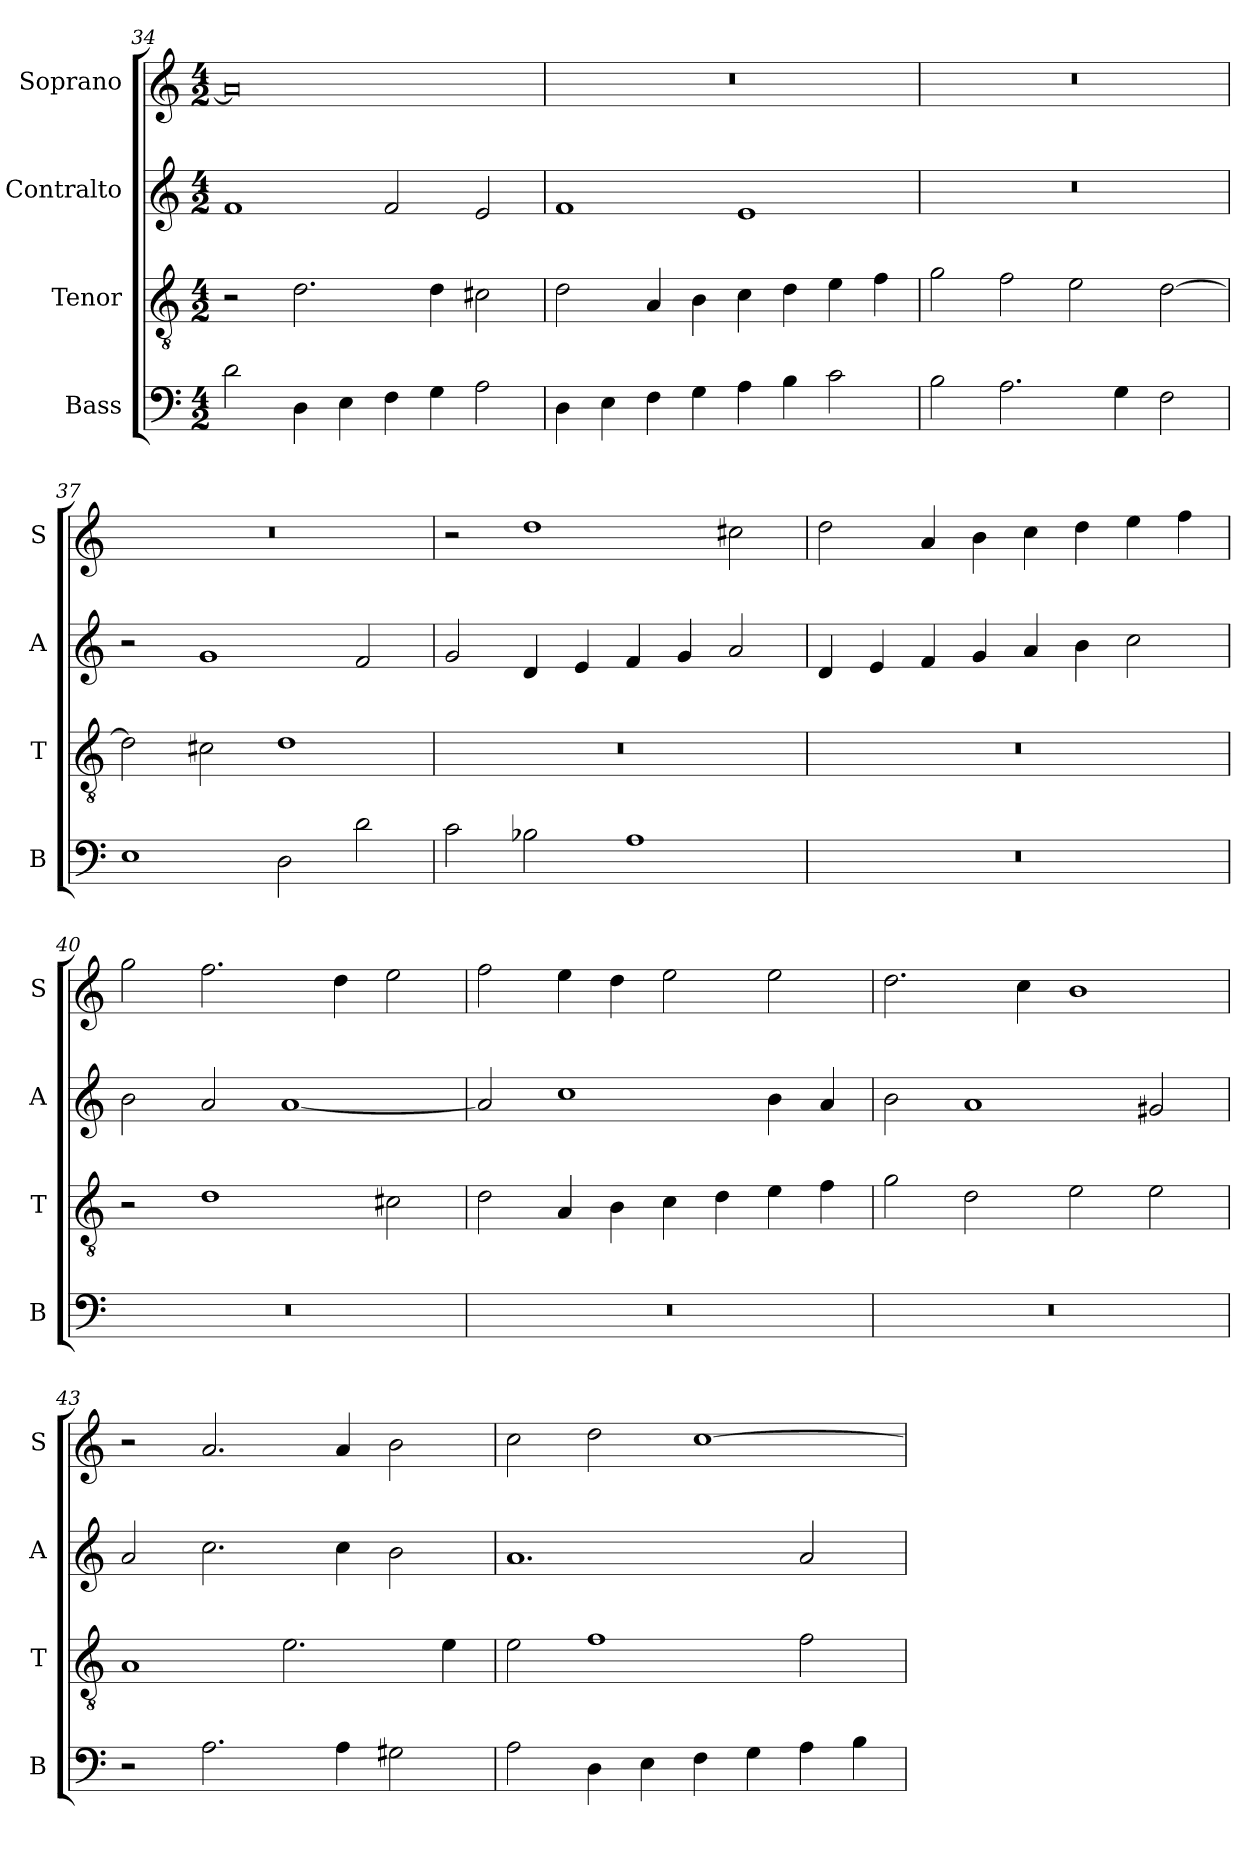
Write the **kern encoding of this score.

**kern	**kern	**kern	**kern
*part4	*part3	*part2	*part1
*staff4	*staff3	*staff2	*staff1
*I"Bass	*I"Tenor	*I"Contralto	*I"Soprano
*I'B	*I'T	*I'A	*I'S
*clefF4	*clefGv2	*clefG2	*clefG2
*k[]	*k[]	*k[]	*k[]
*A:aeo	*A:aeo	*A:aeo	*A:aeo
*M4/2	*M4/2	*M4/2	*M4/2
=34	=34	=34	=34
2d	2r	1f	0a]
4D	2.d	.	.
4E	.	.	.
4F	.	2f	.
4G	4d	.	.
2A	2c#X	2e	.
=35	=35	=35	=35
4D	2d	1f	0r
4E	.	.	.
4F	4A	.	.
4G	4B	.	.
4A	4c	1e	.
4B	4d	.	.
2c	4e	.	.
.	4f	.	.
=36	=36	=36	=36
2B	2g	0r	0r
2.A	2f	.	.
.	2e	.	.
4G	.	.	.
2F	[2d	.	.
=37	=37	=37	=37
1E	2d]	2r	0r
.	2c#X	1g	.
2D	1d	.	.
2d	.	2f	.
=38	=38	=38	=38
2c	0r	2g	2r
2B-X	.	4d	1dd
.	.	4e	.
1A	.	4f	.
.	.	4g	.
.	.	2a	2cc#X
=39	=39	=39	=39
0r	0r	4d	2dd
.	.	4e	.
.	.	4f	4a
.	.	4g	4b
.	.	4a	4cc
.	.	4b	4dd
.	.	2cc	4ee
.	.	.	4ff
=40	=40	=40	=40
0r	2r	2b	2gg
.	1d	2a	2.ff
.	.	[1a	.
.	.	.	4dd
.	2c#X	.	2ee
=41	=41	=41	=41
0r	2d	2a]	2ff
.	4A	1cc	4ee
.	4B	.	4dd
.	4c	.	2ee
.	4d	.	.
.	4e	4b	2ee
.	4f	4a	.
=42	=42	=42	=42
0r	2g	2b	2.dd
.	2d	1a	.
.	.	.	4cc
.	2e	.	1b
.	2e	2g#X	.
=43	=43	=43	=43
2r	1A	2a	2r
2.A	.	2.cc	2.a
.	2.e	.	.
4A	.	4cc	4a
2G#X	.	2b	2b
.	4e	.	.
=44	=44	=44	=44
2A	2e	1.a	2cc
4D	1f	.	2dd
4E	.	.	.
4F	.	.	[1cc
4G	.	.	.
4A	2f	2a	.
4B	.	.	.
=	=	=	=
*-	*-	*-	*-
